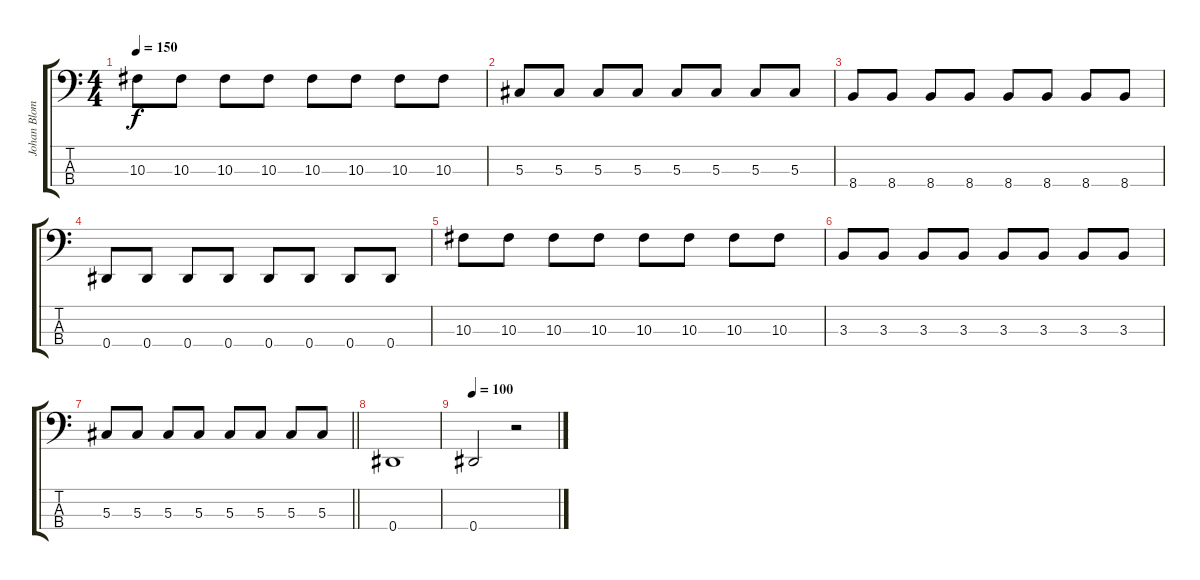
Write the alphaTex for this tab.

\track ("Johan Blomquist" "Johan Blom") {instrument electricbassfinger}
\staff {score tabs}
\tuning (Gb2 Db2 Ab1 Eb1) {hide}
\ts (4 4)
\tempo 150
\clef f4
\ks c
10.3.8{dy f} 10.3.8 10.3.8 10.3.8 10.3.8 10.3.8 10.3.8 10.3.8 |
5.3.8 5.3.8 5.3.8 5.3.8 5.3.8 5.3.8 5.3.8 5.3.8 |
8.4.8 8.4.8 8.4.8 8.4.8 8.4.8 8.4.8 8.4.8 8.4.8 |
0.4.8 0.4.8 0.4.8 0.4.8 0.4.8 0.4.8 0.4.8 0.4.8 |
10.3.8 10.3.8 10.3.8 10.3.8 10.3.8 10.3.8 10.3.8 10.3.8 |
3.3.8 3.3.8 3.3.8 3.3.8 3.3.8 3.3.8 3.3.8 3.3.8 |
\barLineRight lightlight
5.3.8 5.3.8 5.3.8 5.3.8 5.3.8 5.3.8 5.3.8 5.3.8 |
0.4.1 |
\tempo 100
0.4.2 r.2
